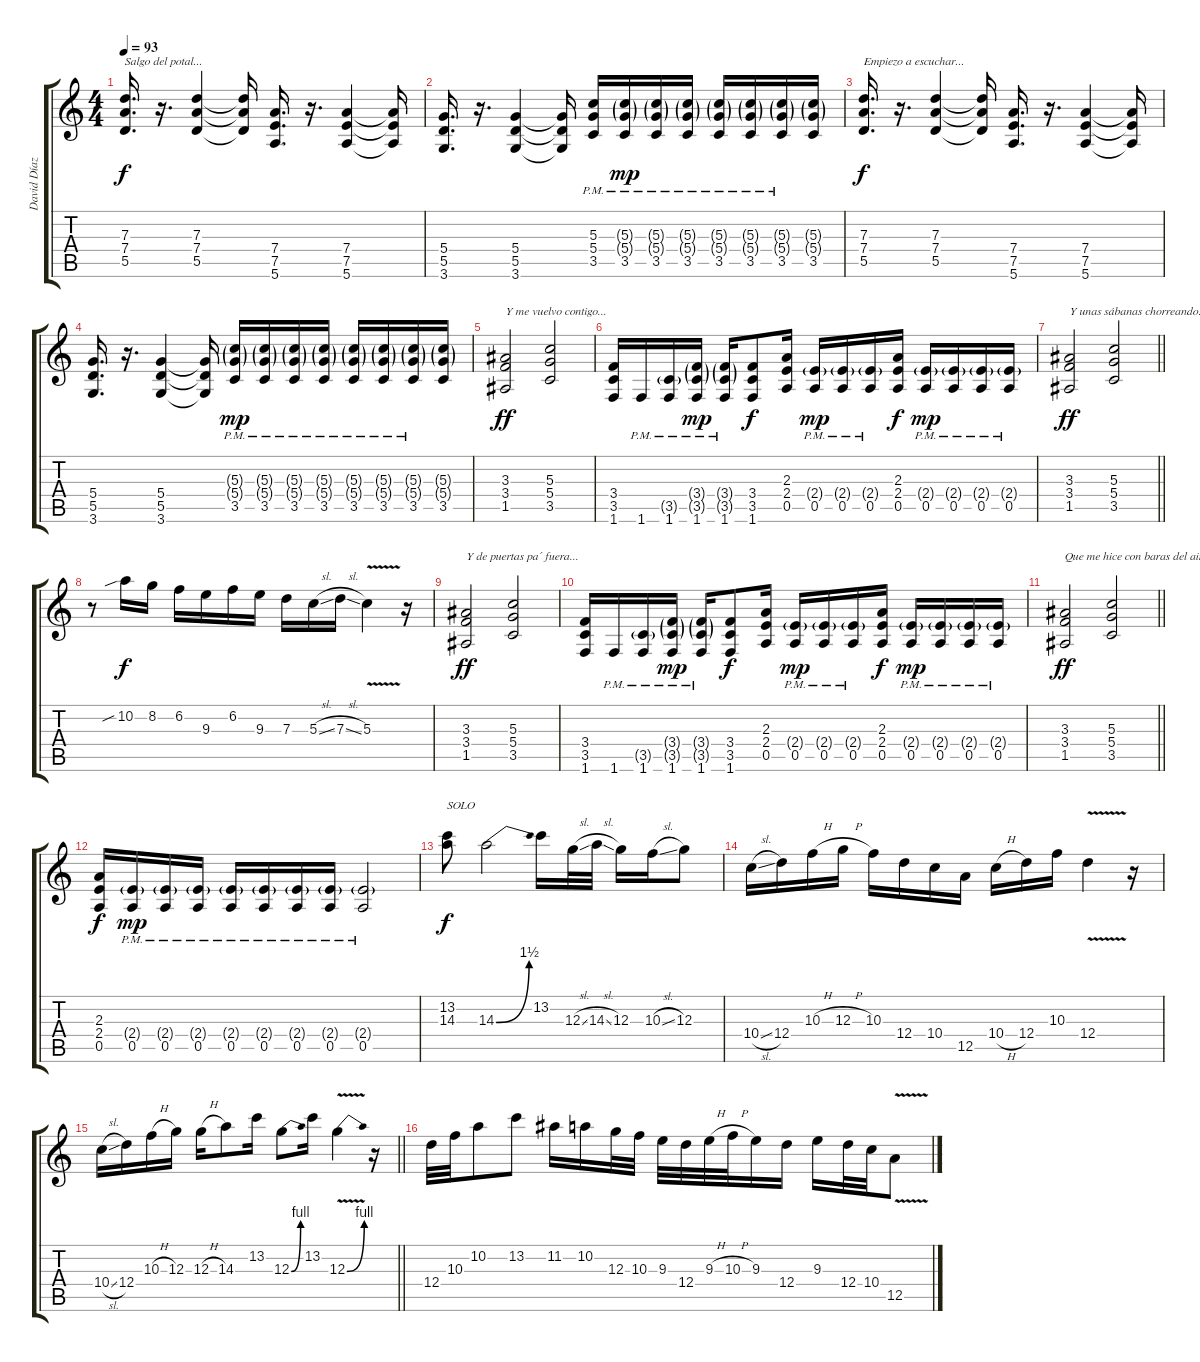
\track ("David Díaz \"Kolibrí\"" "David Díaz") {instrument distortionguitar}
\staff {score tabs}
\tuning (E4 B3 G3 D3 A2 E2) {hide}
\ts (4 4)
\tempo 93
\clef g2
\ks c
(7.3 7.4 5.5).16{d txt "Salgo del potal..." dy f} r.16{d} (7.3 7.4 5.5).4 (7.3{t} 7.4{t} 5.5{t}).16 (7.4 7.5 5.6).16{d} r.16{d} (7.4 7.5 5.6).4 (7.4{t} 7.5{t} 5.6{t}).16 |
(5.4 5.5 3.6).16{d} r.16{d} (5.4 5.5 3.6).4 (5.4{t} 5.5{t} 3.6{t}).16 (5.3{pm} 5.4{pm} 3.5{pm}).16 (5.3{g pm} 5.4{g pm} 3.5{pm}).16{dy mp} (5.3{g pm} 5.4{g pm} 3.5{pm}).16 (5.3{g pm} 5.4{g pm} 3.5{pm}).16 (5.3{g pm} 5.4{g pm} 3.5{pm}).16 (5.3{g pm} 5.4{g pm} 3.5{pm}).16 (5.3{g pm} 5.4{g pm} 3.5{pm}).16 (5.3{g} 5.4{g} 3.5).16 |
(7.3 7.4 5.5).16{d txt "Empiezo a escuchar... " dy f} r.16{d} (7.3 7.4 5.5).4 (7.3{t} 7.4{t} 5.5{t}).16 (7.4 7.5 5.6).16{d} r.16{d} (7.4 7.5 5.6).4 (7.4{t} 7.5{t} 5.6{t}).16 |
(5.4 5.5 3.6).16{d} r.16{d} (5.4 5.5 3.6).4 (5.4{t} 5.5{t} 3.6{t}).16 (5.3{g pm} 5.4{g pm} 3.5{pm}).16{dy mp} (5.3{g pm} 5.4{g pm} 3.5{pm}).16 (5.3{g pm} 5.4{g pm} 3.5{pm}).16 (5.3{g pm} 5.4{g pm} 3.5{pm}).16 (5.3{g pm} 5.4{g pm} 3.5{pm}).16 (5.3{g pm} 5.4{g pm} 3.5{pm}).16 (5.3{g pm} 5.4{g pm} 3.5{pm}).16 (5.3{g} 5.4{g} 3.5).16 |
(3.3 3.4 1.5).2{txt "Y me vuelvo contigo..." dy ff} (5.3 5.4 3.5).2 |
(3.4 3.5 1.6).16 1.6{pm}.16 (3.5{g pm} 1.6{pm}).16 (3.4{g pm} 3.5{g pm} 1.6{pm}).16{dy mp} (3.4{g pm} 3.5{g} 1.6).16 (3.4 3.5 1.6).8{dy f} (2.3 2.4 0.5).16 (2.4{g pm} 0.5{pm}).16{dy mp} (2.4{g pm} 0.5{pm}).16 (2.4{g pm} 0.5{pm}).16 (2.3 2.4 0.5).16{dy f} (2.4{g pm} 0.5{pm}).16{dy mp} (2.4{g pm} 0.5{pm}).16 (2.4{g pm} 0.5{pm}).16 (2.4{g pm} 0.5{pm}).16 |
\barLineRight lightlight
(3.3 3.4 1.5).2{txt "Y unas sábanas chorreando..." dy ff} (5.3 5.4 3.5).2 |
r.8 10.2{sib}.16{dy f} 8.2.16 6.2.16 9.3.16 6.2.16 9.3.16 7.3.16 5.3{sl}.16 7.3{sl}.16 5.3{v}.4 r.16 |
(3.3 3.4 1.5).2{txt "Y de puertas pa´ fuera..." dy ff} (5.3 5.4 3.5).2 |
(3.4 3.5 1.6).16 1.6{pm}.16 (3.5{g pm} 1.6{pm}).16 (3.4{g pm} 3.5{g pm} 1.6{pm}).16{dy mp} (3.4{g pm} 3.5{g} 1.6).16 (3.4 3.5 1.6).8{dy f} (2.3 2.4 0.5).16 (2.4{g pm} 0.5{pm}).16{dy mp} (2.4{g pm} 0.5{pm}).16 (2.4{g pm} 0.5{pm}).16 (2.3 2.4 0.5).16{dy f} (2.4{g pm} 0.5{pm}).16{dy mp} (2.4{g pm} 0.5{pm}).16 (2.4{g pm} 0.5{pm}).16 (2.4{g pm} 0.5{pm}).16 |
\barLineRight lightlight
(3.3 3.4 1.5).2{txt "Que me hice con baras del aire..." dy ff} (5.3 5.4 3.5).2 |
(2.3 2.4 0.5).16{dy f} (2.4{g pm} 0.5{pm}).16{dy mp} (2.4{g pm} 0.5{pm}).16 (2.4{g pm} 0.5{pm}).16 (2.4{g pm} 0.5{pm}).16 (2.4{g pm} 0.5{pm}).16 (2.4{g pm} 0.5{pm}).16 (2.4{g pm} 0.5{pm}).16 (2.4{g pm} 0.5{pm}).2 |
(13.2 14.3).8{txt "SOLO" dy f} 14.3{be (bend 0 0 60 6)}.2 13.2.16 12.3{sl}.32 14.3{sl}.32 12.3.16 10.3{sl}.16 12.3.8 |
10.4{sl}.16 12.4.16 10.3{h}.16 12.3{h}.16 10.3.16 12.4.16 10.4.16 12.5.16 10.4{h}.16 12.4.16 10.3.16 12.4{v}.4 r.16 |
\barLineRight lightlight
10.4{sl}.16 12.4.16 10.3{h}.16 12.3.16 12.3{h}.16 14.3.8 13.2.16 12.3{be (bend 0 0 60 4)}.8 13.2.16 12.3{be (bend 0 0 60 4) v}.4 r.16 |
12.4.32 10.3.32 10.2.8 13.2.8 11.2.16 10.2.16 12.3.32 10.3.32 9.3.32 12.4.32 9.3{h}.32 10.3{h}.32 9.3.16 12.4.16 9.3.16 12.4.32 10.4.32 12.5{v}.8
